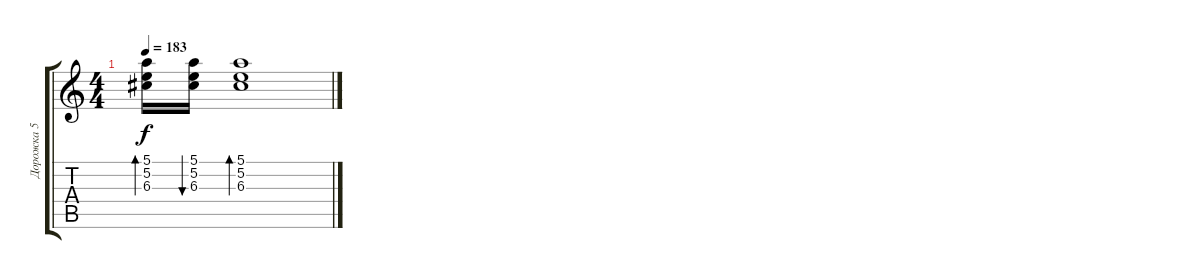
\track ("Дорожка 5" "Дорожка 5") {instrument acousticguitarsteel}
\staff {score tabs}
\tuning (E4 B3 G3 D3 A2 E2) {hide}
\ts (4 4)
\tempo 183
\clef g2
\ks c
(5.1 5.2 6.3).16{bd 60 dy f} (5.1 5.2 6.3).16{bu 60} (5.1 5.2 6.3).1{bd 60}
